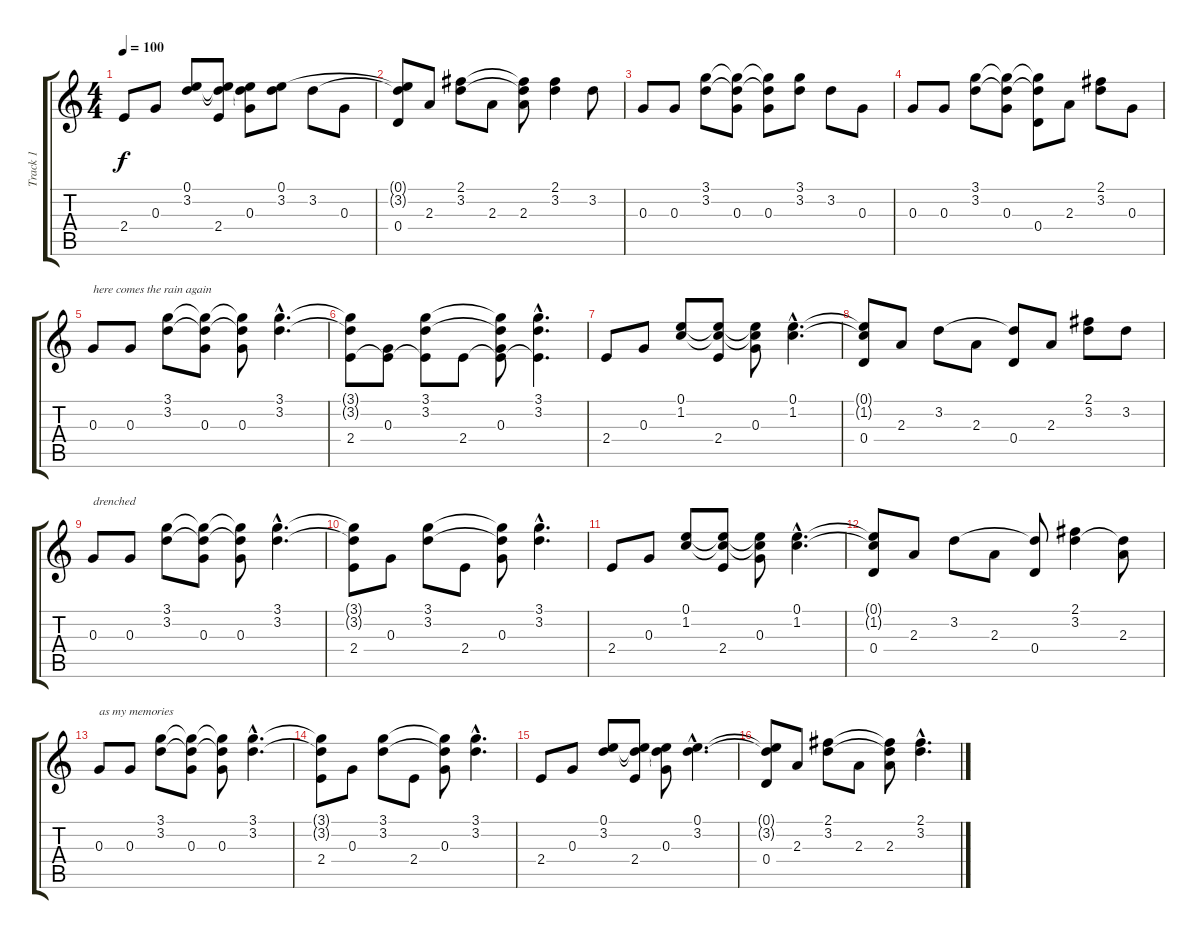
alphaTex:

\track ("Track 1" "Track 1") {instrument acousticguitarsteel}
\staff {score tabs}
\tuning (E4 B3 G3 D3 A2 E2) {hide}
\ts (4 4)
\tempo 100
\clef g2
\ks c
2.4.8{dy f} 0.3.8 (0.1 3.2).8 (0.1{t} 3.2{t} 2.4).8 (0.1{t} 3.2{t} 0.3).8 (0.1 3.2).8 3.2.8 0.3.8 |
(0.1{t} 3.2{t} 0.4).8 2.3.8 (2.1 3.2).8 2.3.8 (2.1{t} 3.2{t} 2.3).8 (2.1 3.2).4 3.2.8 |
0.3.8 0.3.8 (3.1 3.2).8 (3.1{t} 3.2{t} 0.3).8 (3.1{t} 3.2{t} 0.3).8 (3.1 3.2).8 3.2.8 0.3.8 |
0.3.8 0.3.8 (3.1 3.2).8 (3.1{t} 3.2{t} 0.3).8 (3.1{t} 3.2{t} 0.4).8 2.3.8 (2.1 3.2).8 0.3.8 |
0.3.8{txt "here comes the rain again"} 0.3.8 (3.1 3.2).8 (3.1{t} 3.2{t} 0.3).8 (3.1{t} 3.2{t} 0.3).8 (3.1{hac} 3.2{hac}).4{d} |
(3.1{t} 3.2{t} 2.4).8 (0.3 2.4{t}).8 (3.1 3.2 2.4{t}).8 2.4.8 (3.1{t} 3.2{t} 0.3 2.4{t}).8 (3.1{hac} 3.2{hac} 2.4{hac t}).4{d} |
2.4.8 0.3.8 (0.1 1.2).8 (0.1{t} 1.2{t} 2.4).8 (0.1{t} 1.2{t} 0.3).8 (0.1{hac} 1.2{hac}).4{d} |
(0.1{t} 1.2{t} 0.4).8 2.3.8 3.2.8 2.3.8 (3.2{t} 0.4).8 2.3.8 (2.1 3.2).8 3.2.8 |
0.3.8{txt "drenched"} 0.3.8 (3.1 3.2).8 (3.1{t} 3.2{t} 0.3).8 (3.1{t} 3.2{t} 0.3).8 (3.1{hac} 3.2{hac}).4{d} |
(3.1{t} 3.2{t} 2.4).8 0.3.8 (3.1 3.2).8 2.4.8 (3.1{t} 3.2{t} 0.3).8 (3.1{hac} 3.2{hac}).4{d} |
2.4.8 0.3.8 (0.1 1.2).8 (0.1{t} 1.2{t} 2.4).8 (0.1{t} 1.2{t} 0.3).8 (0.1{hac} 1.2{hac}).4{d} |
(0.1{t} 1.2{t} 0.4).8 2.3.8 3.2.8 2.3.8 (3.2{t} 0.4).8 (2.1 3.2).4 (3.2{t} 2.3).8 |
0.3.8{txt "as my memories"} 0.3.8 (3.1 3.2).8 (3.1{t} 3.2{t} 0.3).8 (3.1{t} 3.2{t} 0.3).8 (3.1{hac} 3.2{hac}).4{d} |
(3.1{t} 3.2{t} 2.4).8 0.3.8 (3.1 3.2).8 2.4.8 (3.1{t} 3.2{t} 0.3).8 (3.1{hac} 3.2{hac}).4{d} |
2.4.8 0.3.8 (0.1 3.2).8 (0.1{t} 3.2{t} 2.4).8 (0.1{t} 3.2{t} 0.3).8 (0.1{hac} 3.2{hac}).4{d} |
(0.1{t} 3.2{t} 0.4).8 2.3.8 (2.1 3.2).8 2.3.8 (2.1{t} 3.2{t} 2.3).8 (2.1{hac} 3.2{hac}).4{d}
